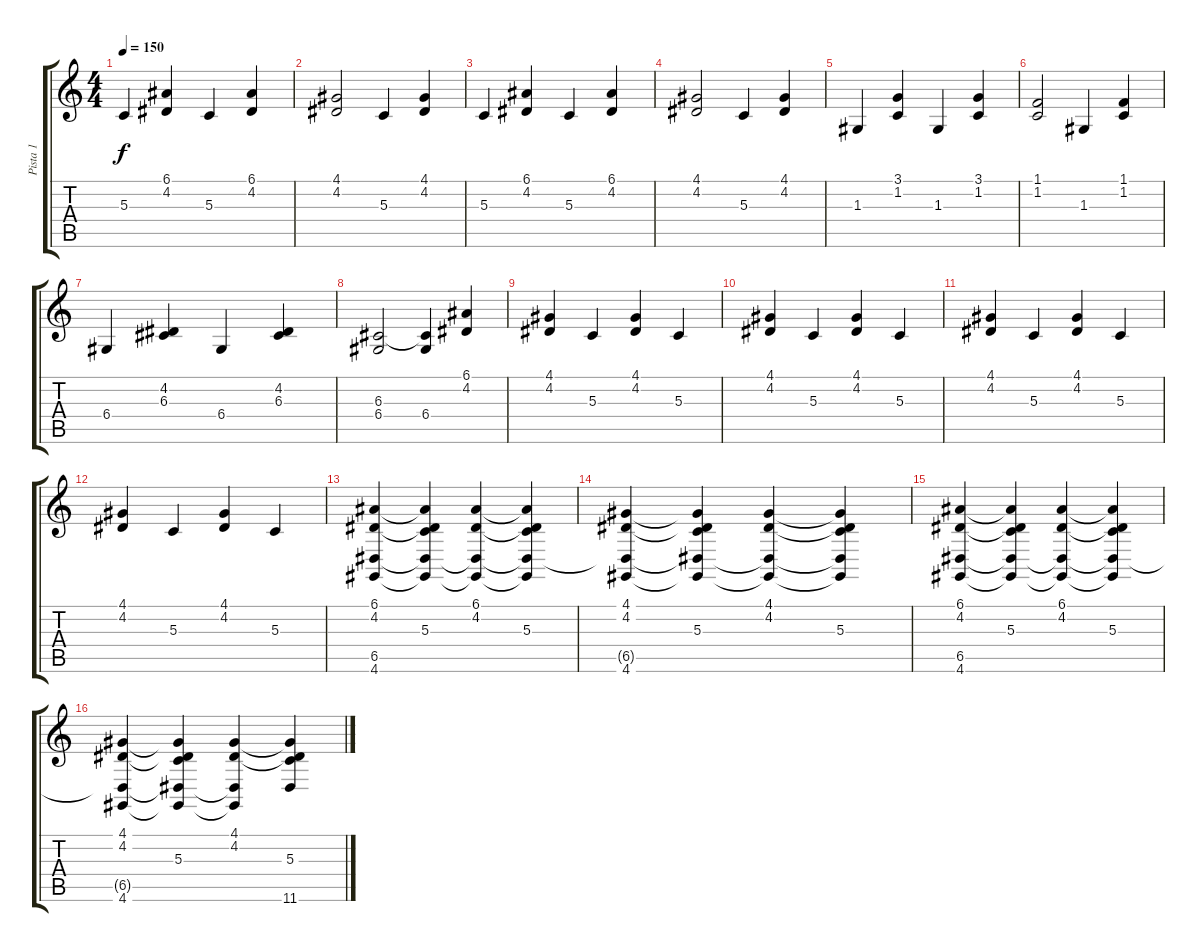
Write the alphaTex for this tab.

\track ("Pista 1" "Pista 1") {instrument acousticgrandpiano}
\staff {score tabs}
\tuning (E4 B3 G3 D3 A2 E2) {hide}
\ts (4 4)
\tempo 150
\clef g2
\ks c
5.3.4{dy f} (6.1 4.2).4 5.3.4 (6.1 4.2).4 |
(4.1 4.2).2 5.3.4 (4.1 4.2).4 |
5.3.4 (6.1 4.2).4 5.3.4 (6.1 4.2).4 |
(4.1 4.2).2 5.3.4 (4.1 4.2).4 |
1.3.4 (3.1 1.2).4 1.3.4 (3.1 1.2).4 |
(1.1 1.2).2 1.3.4 (1.1 1.2).4 |
6.4.4 (4.2 6.3).4 6.4.4 (4.2 6.3).4 |
(6.3 6.4).2 (6.3{t} 6.4).4 (6.1 4.2).4 |
(4.1 4.2).4 5.3.4 (4.1 4.2).4 5.3.4 |
(4.1 4.2).4 5.3.4 (4.1 4.2).4 5.3.4 |
(4.1 4.2).4 5.3.4 (4.1 4.2).4 5.3.4 |
(4.1 4.2).4 5.3.4 (4.1 4.2).4 5.3.4 |
(6.1 4.2 6.5 4.6).4 (6.1{t} 4.2{t} 5.3 6.5{t} 4.6{t}).4 (6.1 4.2 6.5{t} 4.6{t}).4 (6.1{t} 4.2{t} 5.3 6.5{t} 4.6{t}).4 |
(4.1 4.2 6.5{t} 4.6).4 (4.1{t} 4.2{t} 5.3 6.5{t} 4.6{t}).4 (4.1 4.2 6.5{t} 4.6{t}).4 (4.1{t} 4.2{t} 5.3 6.5{t} 4.6{t}).4 |
(6.1 4.2 6.5 4.6).4 (6.1{t} 4.2{t} 5.3 6.5{t} 4.6{t}).4 (6.1 4.2 6.5{t} 4.6{t}).4 (6.1{t} 4.2{t} 5.3 6.5{t} 4.6{t}).4 |
(4.1 4.2 6.5{t} 4.6).4 (4.1{t} 4.2{t} 5.3 6.5{t} 4.6{t}).4 (4.1 4.2 6.5{t} 4.6{t}).4 (4.1{t} 4.2{t} 5.3 11.6).4
